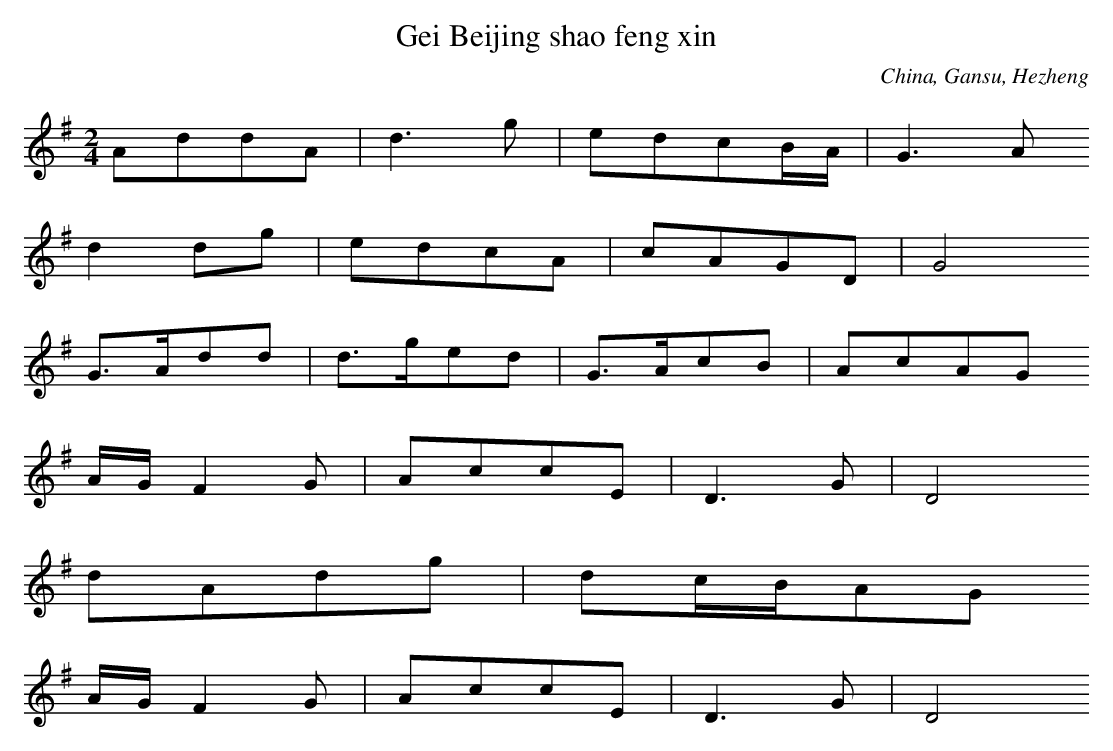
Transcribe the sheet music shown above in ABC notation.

X:1
T: Gei Beijing shao feng xin
O: China, Gansu, Hezheng
M: 2/4
L: 1/16
K: G
A2d2d2A2 | d6g2 | e2d2c2BA | G6A2
d4d2g2 | e2d2c2A2 | c2A2G2D2 | G8
G3Ad2d2 | d3ge2d2 | G3Ac2B2 | A2c2A2G2
AGF4G2 | A2c2c2E2 | D6G2 | D8
d2A2d2g2 | d2cBA2G2
AGF4G2 | A2c2c2E2 | D6G2 | D8
